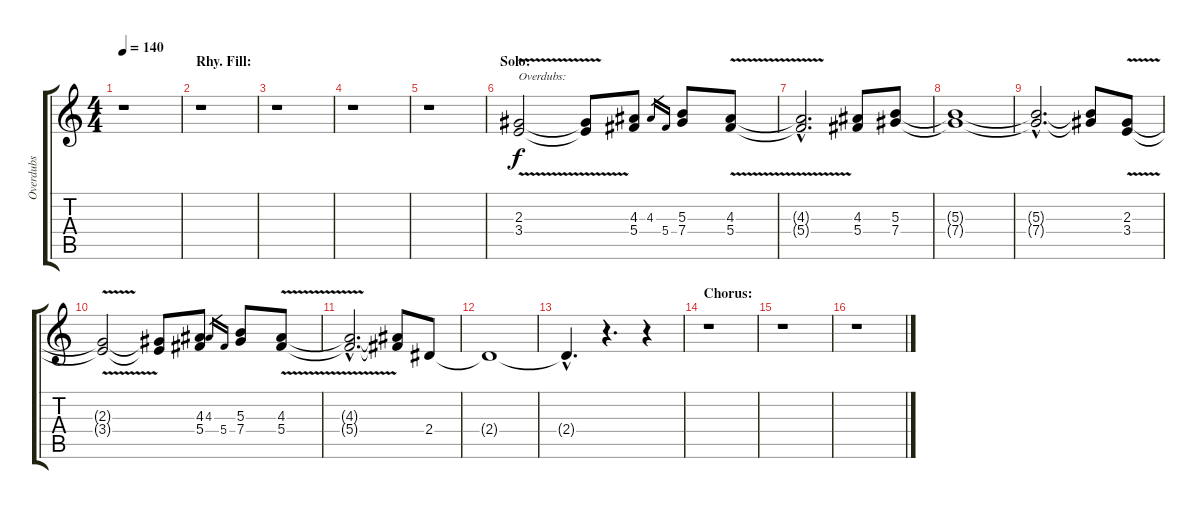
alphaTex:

\track ("Overdubs" "Overdubs") {instrument distortionguitar}
\staff {score tabs}
\tuning (Eb4 Bb3 Gb3 Db3 Ab2 Eb2) {hide}
\ts (4 4)
\tempo 140
\clef g2
\ks c
r.1{dy f} |
\section ("" "Rhy. Fill:")
r.1 |
r.1 |
r.1 |
r.1 |
\section ("" "Solo:")
(2.3{v} 3.4).2{txt "Overdubs:" volume 14 instrument distortionguitar} (2.3{t} 3.4{t}).8 (4.3 5.4).8 4.3.16{gr} 5.4.16{gr} (5.3 7.4).8 (4.3{v} 5.4).8 |
(4.3{t} 5.4{hac t}).2{d} (4.3 5.4).8 (5.3 7.4).8 |
(5.3{t} 7.4{t}).1 |
(5.3{hac t} 7.4{hac t}).2{d} (5.3{t} 7.4{t}).8 (2.3{v} 3.4).8 |
(2.3{t} 3.4{t}).2 (2.3{t} 3.4{t}).8 (4.3 5.4).8 4.3.16{gr} 5.4.16{gr} (5.3 7.4).8 (4.3{v} 5.4).8 |
(4.3{hac t} 5.4{hac t}).2{d} (4.3{t} 5.4{t}).8 2.4.8 |
2.4{t}.1 |
2.4{hac t}.4{d} r.4{d} r.4 |
\section ("" "Chorus:")
r.1 |
r.1 |
r.1
